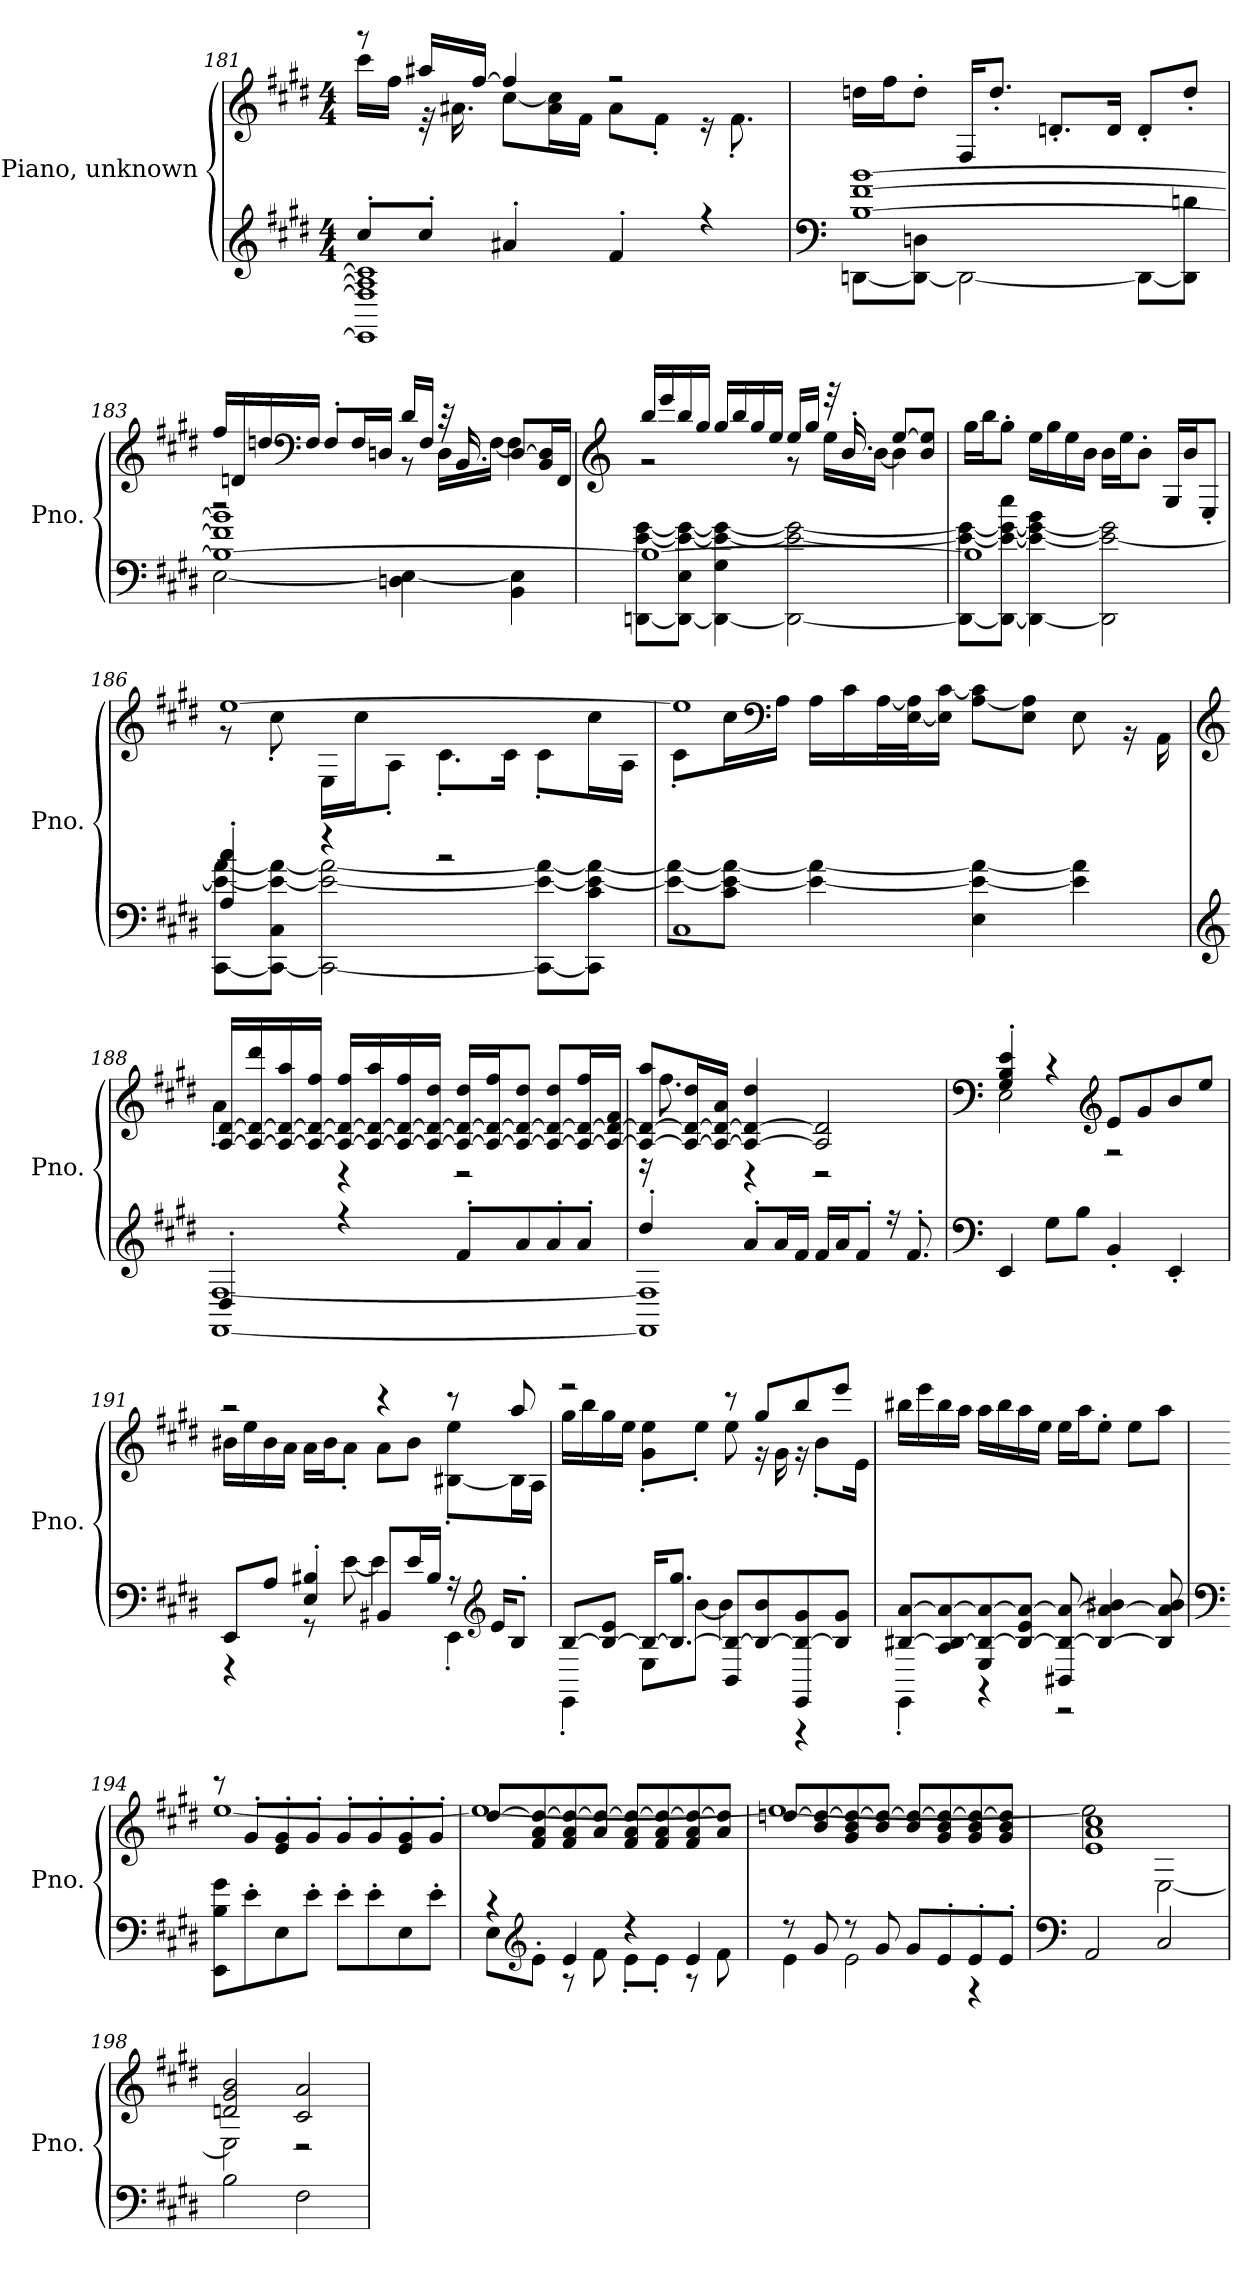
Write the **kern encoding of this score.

**kern	**kern
*part1	*part1
*staff2	*staff1
*I"Piano, unknown	*
*I'Pno.	*
!!LO:LB:g=z
*clefG2	*clefG2
*k[f#c#g#d#]	*k[f#c#g#d#]
*M4/4	*M4/4
=181	=181
*^	*^
8cc#'/L	1EE] 1F#] 1A#] 1c#]	8r	16ccc#\LL
.	.	.	16ff#\JJ
8cc#'/J	.	16aa#X/LL	32r
.	.	.	16.a#X\
.	.	[16ff#/JJ	.
4a#X'/	.	4ff#/]	[8cc#\L
.	.	.	16a#\ 16cc#\]L
.	.	.	16f#\JJ
4f#'/	.	2r	8a#\L
.	.	.	8f#'\J
4r	.	.	16r
.	.	.	8.f#'\
*	*	*v	*v
=182	=182	=182
*clefF4	*	*
[1B [1f# [1b	[8DDn\L	16ddn\LL
.	.	16ff#\J
.	8DD\_ 8Dn\J	8dd'\J
.	2DD\_	16F#/KL
.	.	8.dd'/J
.	.	8.dn'/L
.	.	16d/Jk
.	8DD\L_	8d'/L
.	8DD\] 8dn\J	8dd'/J
!!LO:LB:g=z
=183	=183	=183
*	*	*^
1B_ 1f#] 1b]	[2E\	16ff#/LL	2r
.	.	16dn/	.
.	.	16ddn/	.
*	*	*clefF4	*
.	.	16F#/JJ	.
.	.	8F#'/L	.
.	.	16F#/L	.
.	.	16Dn/JJ	.
.	4Dn\ 4E\_	16d/LL	8r
.	.	16F#/JJ	.
.	.	32r	16D\LL
.	.	16.BB/	.
.	.	.	[16F#\JJ
.	4BB\ 4E\]	[8D/L	4F#\]
.	.	16BB/ 16D/]L	.
.	.	16FF#/JJ	.
=184	=184	=184	=184
*	*	*clefG2	*
1B_	[8DDn\ [8e\ [8g#\L	16bb/LL	2r
.	.	16eee/	.
.	8DD\_ 8E\ 8e\_ 8g#\_J	16bb/	.
.	.	16gg#/JJ	.
.	4DD\_ 4G#\ 4e\_ 4g#\_	16gg#/LL	.
.	.	16bb/	.
.	.	16gg#/	.
.	.	16ee/JJ	.
.	2DD\_ 2e\_ 2g#\_	16ee/LL	8r
.	.	16gg#/JJ	.
.	.	32r	16ee\LL
.	.	16.b'/	.
.	.	.	[16b\JJ
.	.	[8ee/L	4b\]
.	.	8b/ 8ee/]J	.
*	*	*v	*v
!!LO:LB:g=z
=185	=185	=185
1B]	8DD\_ 8e\_ 8g#\_L	16gg#\LL
.	.	16bb\J
.	8DD\_ 8e\_ 8g#\_ 8ee\J	8gg#'\J
.	4DD\_ 4e\_ 4g#\_ 4b\	16ee\LL
.	.	16gg#\
.	.	16ee\
.	.	16b\JJ
.	2DD\] 2e\_ 2g#\]	16b\LL
.	.	16ee\J
.	.	8b'\J
.	.	16G#/LL
.	.	16b/J
.	.	8E'/J
=186	=186	=186
*	*	*^
4A/' 4cc#/'	[8CC#\ 8e\_ [8a\L	[1ee	8r
.	8CC#\_ 8C#\ 8e\_ 8a\_J	.	8cc#'\
4r	2CC#\_ 2e\_ 2a\_	.	16E\LL
.	.	.	16cc#\J
.	.	.	8A'\J
2r	.	.	8.c#'\L
.	.	.	16c#\Jk
.	8CC#\_ 8e\_ 8a\_L	.	8c#'\L
.	8CC#\] 8c#\ 8e\_ 8a\_J	.	16cc#\L
.	.	.	16A\JJ
!!LO:LB:g=z	!!
=187	=187	=187	=187
1C#	8e\_ 8a\_L	1ee]	8c#'\L
.	8c#\ 8e\_ 8a\_J	.	16cc#\L
*	*	*clefF4	*
.	.	.	16A\JJ
.	4e\_ 4a\_	.	16A\LL
.	.	.	16c#\
.	.	.	[32A\L
.	.	.	[32E\ 32A\]J
.	.	.	16E\] [16c#\JJ
.	4E\ 4e\_ 4a\_	.	[8A\ 8c#\]L
.	.	.	8E\ 8A\]J
.	4e\] 4a\]	.	8E\
.	.	.	16r
.	.	.	16AA\
=188	=188	=188	=188
*clefG2	*	*clefG2	*
4D#'/	[1FF# [1F#	[16A/ [16d#/LL	4a'\
.	.	16A/_ 16d#/_ 16ddd#/	.
.	.	16A/_ 16d#/_ 16aa/	.
.	.	16A/_ 16d#/_ 16ff#/JJ	.
4r	.	16A/_ 16d#/_ 16ff#/LL	4r
.	.	16A/_ 16d#/_ 16aa/	.
.	.	16A/_ 16d#/_ 16ff#/	.
.	.	16A/_ 16d#/_ 16dd#/JJ	.
8f#'/L	.	16A/_ 16d#/_ 16dd#/LL	2r
.	.	16A/_ 16d#/_ 16ff#/J	.
8a/	.	8A/_ 8d#/_ 8dd#/J	.
8a'/	.	8A/_ 8d#/_ 8dd#/L	.
8a'/J	.	16A/_ 16d#/_ 16ff#/L	.
.	.	16A/_ 16d#/_ 16f#/JJ	.
!!LO:PB:g=z	!!
=189	=189	=189	=189
4dd#'/	1FF#] 1F#]	8A/_ 8d#/_ 8aa/L	16r
.	.	.	8.ff#\
.	.	16A/_ 16d#/_ 16dd#/L	.
.	.	16A/_ 16d#/_ 16a/JJ	.
8a'/L	.	4A/_ 4d#/_ 4dd#/	4r
16a/L	.	.	.
16f#/JJ	.	.	.
16f#/LL	.	2A/] 2d#/]	2r
16a/J	.	.	.
8f#'/J	.	.	.
16r	.	.	.
8.f#'/	.	.	.
*v	*v	*	*
=190	=190	=190
*clefF4	*clefF4	*
4EE/	4G#/' 4B/' 4e/'	2E\
8G#\L	4r	.
8B\J	.	.
*	*clefG2	*
4BB'/	8e/L	2r
.	8g#/	.
4EE'/	8b/	.
.	8ee/J	.
=191	=191	=191
*^	*	*
8EE/L	4r	2r	16b#X\LL
.	.	.	16ee\
8A/J	.	.	16b#\
.	.	.	16a\JJ
4E/' 4B#X/'	8r	.	16a\LL
.	.	.	16b#\J
.	[8e\	.	8a'\J
8BB#X/L	4e\]	4r	8a\L
16e/L	.	.	8b#\J
16B#/JJ	.	.	.
16r	4EE'\	8r	[8B#X\' 8ee\'L
*clefG2	*	*	*
16e/KL	.	.	.
8B#'/J	.	8aa/	16B#\L]
.	.	.	16A\JJ
!!LO:LB:g=z	!!
=192	=192	=192	=192
[8B/L	4EE'\	2r	16gg#\LL
.	.	.	16bb\
8B/_ 8e/J	.	.	16gg#\
.	.	.	16ee\JJ
16B/KL_	8E\L	.	8g#\' 8ee\'L
8.B/_ 8.gg#/J	.	.	.
.	[8b\J	.	8ee'\J
8BB/ 8B/_L	4b\]	8r	8ee\
8B/_ 8b/	.	8gg#/L	16r
.	.	.	16g#\
8EE/ 8B/_ 8g#/	4r	8bb/	16r
.	.	.	8b'\L
8B/] 8g#/J	.	8eee/J	.
.	.	.	16e\Jk
*	*	*v	*v
=193	=193	=193
[8B#X/ [8a/L	4EE'\	16bb#X\LL
.	.	16eee\
8A/ 8B#/_ 8a/_	.	16bb#\
.	.	16aa\JJ
8E/ 8B#/_ 8a/_	4r	16aa\LL
.	.	16bb#\
8B#/_ 8e/ 8a/_J	.	16aa\
.	.	16ee\JJ
8BB#X/ 8B#/_ 8a/_	2r	16ee\LL
.	.	16aa\J
4B#/_ 4a/_ 4b#X/	.	8ee'\J
.	.	8ee\L
8B#/] 8a/] 8b#/	.	8aa\J
*v	*v	*
!!LO:LB:g=z
=194	=194
*clefF4	*
*	*^
8EE\ 8B\ 8g#\L	8r	[1ee
8e'\	8g#'/L	.
8E\	8e/' 8g#/'	.
8e'\J	8g#'/J	.
8e'\L	8g#'/L	.
8e'\	8g#'/	.
8E\	8e/' 8g#/'	.
8e'\J	8g#'/J	.
=195	=195	=195
*^	*	*
4r	8E\L	[8dd#/L	1ee_
*clefG2	*	*	*
.	8e'\J	8f#/ 8a/ 8dd#/_	.
4e/	8r	8f#/ 8a/ 8dd#/_	.
.	8f#\	8a/ 8dd#/_J	.
4r	8e'\L	8f#/ 8a/ 8dd#/_L	.
.	8e'\J	8f#/ 8a/ 8dd#/_	.
4e/	8r	8f#/ 8a/ 8dd#/_	.
.	8f#\	8a/ 8dd#/]J	.
=196	=196	=196	=196
8r	4e\	[8ddn/L	1ee_
8g#/	.	8b/ 8dd/_	.
8r	2e\	8g#/ 8b/ 8dd/_	.
8g#/	.	8b/ 8dd/_J	.
8g#/L	.	8b/ 8dd/_L	.
8e'/	.	8g#/ 8b/ 8dd/_	.
8e'/	4r	8g#/ 8b/ 8dd/_	.
8e'/J	.	8g#/ 8b/ 8dd/]J	.
*v	*v	*	*
!!LO:LB:g=z	!!
=197	=197	=197
*clefF4	*	*
2AA/	1e 1a 1cc#	2ee\]
2C#/	.	[2E\
=198	=198	=198
2B\	2dn/ 2g#/ 2b/	2E\]
2F#\	2c#/ 2a/	2r
*	*v	*v
=	=
*-	*-
